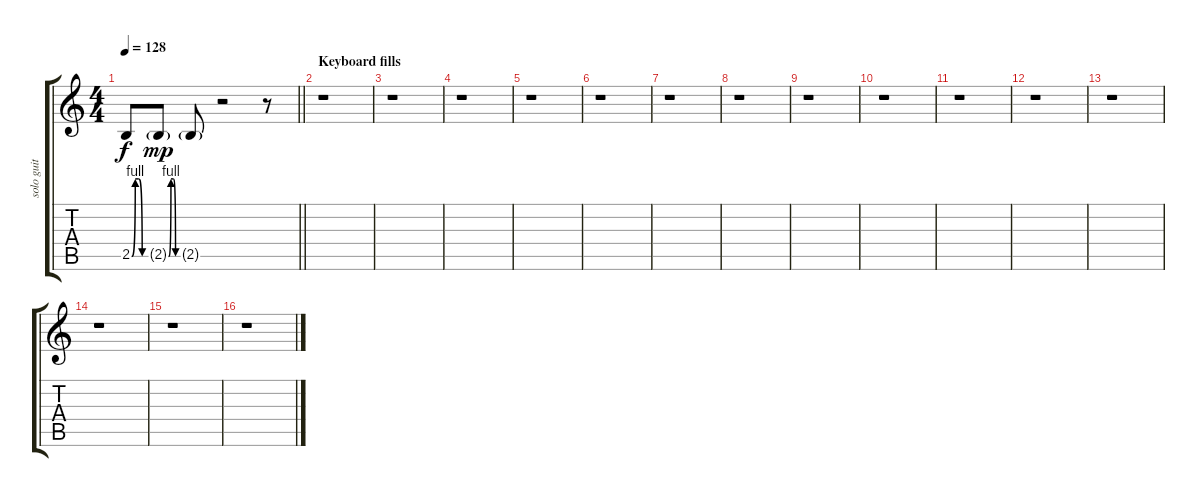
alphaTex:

\track ("solo guit" "solo guit") {instrument distortionguitar}
\staff {score tabs}
\tuning (E4 B3 G3 D3 A2 E2) {hide}
\ts (4 4)
\tempo 128
\clef g2
\barLineRight lightlight
\ks c
2.5{be (custom 0 0 15 4 30 4 45 0 60 0)}.8{dy f} 2.5{be (custom 0 0 15 4 30 4 45 0 60 0) g}.8{dy mp} 2.5{g}.8 r.2 r.8 |
\section ("" "Keyboard fills")
r.1 |
r.1 |
r.1 |
r.1 |
r.1 |
r.1 |
r.1 |
r.1 |
r.1 |
r.1 |
r.1 |
r.1 |
r.1 |
r.1 |
r.1
